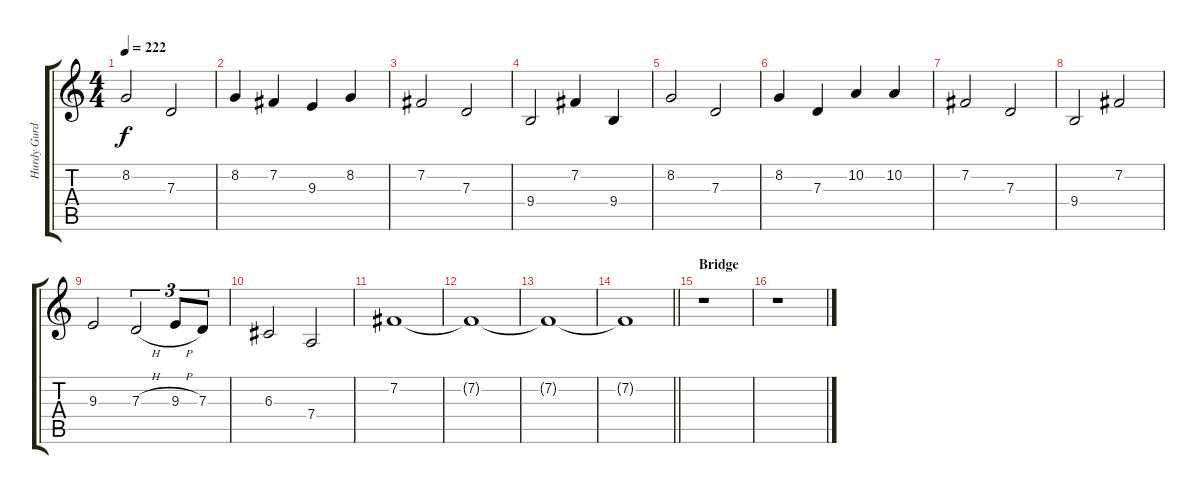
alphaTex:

\track ("Hurdy Gurdy" "Hurdy Gurd") {instrument cello}
\staff {score tabs}
\tuning (E4 B3 G3 D3 A2 E2) {hide}
\ts (4 4)
\tempo 222
\clef g2
\ks c
8.2.2{dy f} 7.3.2 |
8.2.4 7.2.4 9.3.4 8.2.4 |
7.2.2 7.3.2 |
9.4.2 7.2.4 9.4.4 |
8.2.2 7.3.2 |
8.2.4 7.3.4 10.2.4 10.2.4 |
7.2.2 7.3.2 |
9.4.2 7.2.2 |
9.3.2 7.3{h}.2{tu (3 2)} 9.3{h}.8{tu (3 2)} 7.3.8{tu (3 2)} |
6.3.2 7.4.2 |
7.2.1 |
7.2{t}.1 |
7.2{t}.1 |
\barLineRight lightlight
7.2{t}.1 |
\section ("" "Bridge")
r.1 |
r.1
